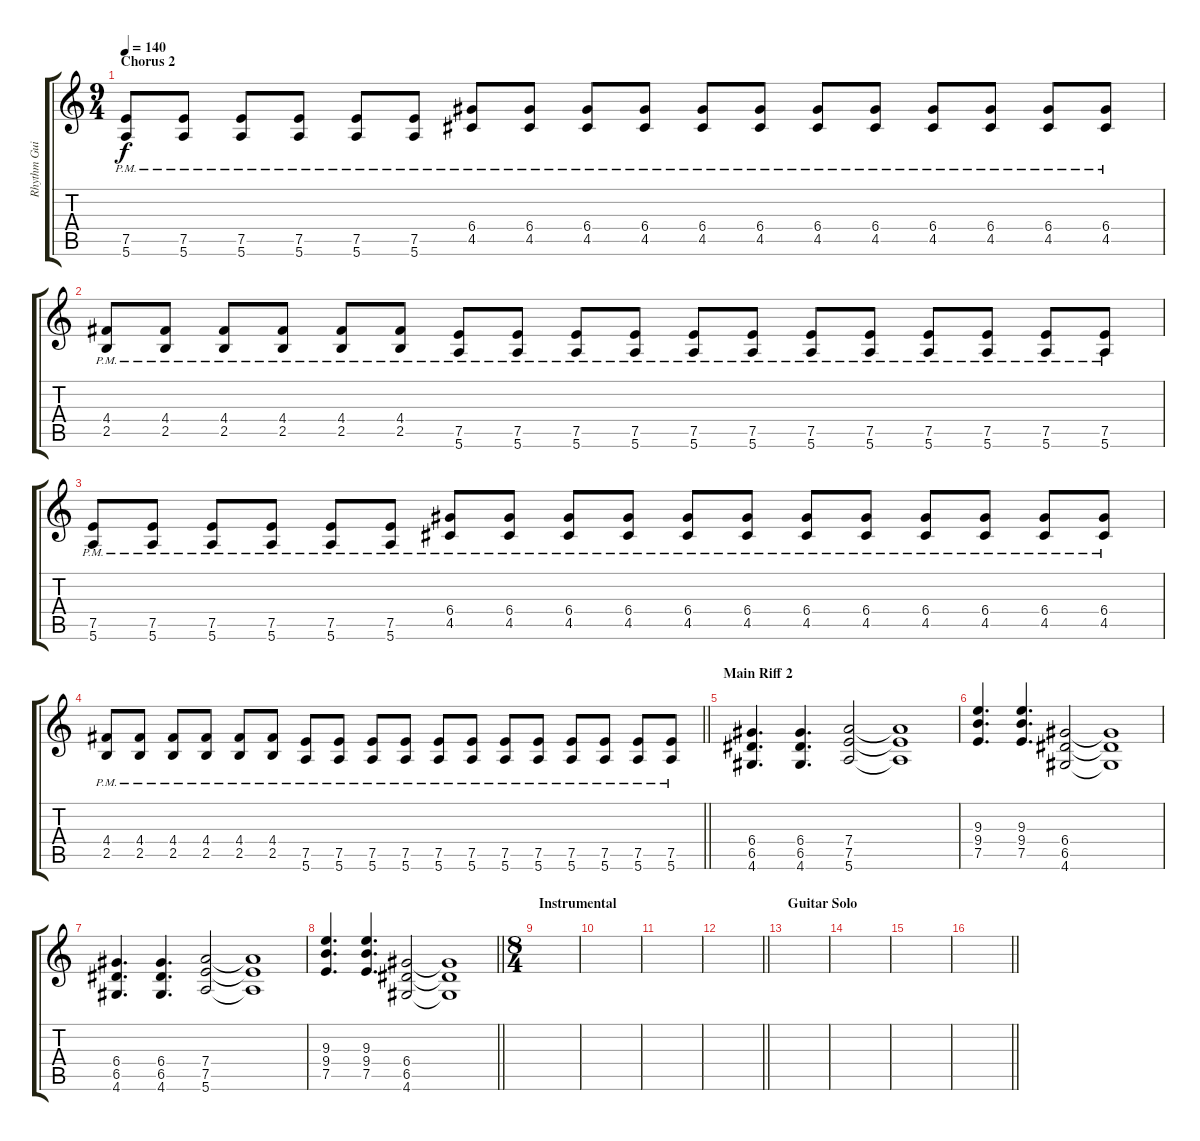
\track ("Rhythm Guitar 1" "Rhythm Gui") {instrument overdrivenguitar}
\staff {score tabs}
\tuning (E4 B3 G3 D3 A2 E2) {hide}
\ts (9 4)
\section ("" "Chorus 2")
\tempo 140
\clef g2
\ks c
(7.5{pm} 5.6{pm}).8{dy f} (7.5{pm} 5.6{pm}).8 (7.5{pm} 5.6{pm}).8 (7.5{pm} 5.6{pm}).8 (7.5{pm} 5.6{pm}).8 (7.5{pm} 5.6{pm}).8 (6.4{pm} 4.5{pm}).8 (6.4{pm} 4.5{pm}).8 (6.4{pm} 4.5{pm}).8 (6.4{pm} 4.5{pm}).8 (6.4{pm} 4.5{pm}).8 (6.4{pm} 4.5{pm}).8 (6.4{pm} 4.5{pm}).8 (6.4{pm} 4.5{pm}).8 (6.4{pm} 4.5{pm}).8 (6.4{pm} 4.5{pm}).8 (6.4{pm} 4.5{pm}).8 (6.4{pm} 4.5{pm}).8 |
(4.4{pm} 2.5{pm}).8 (4.4{pm} 2.5{pm}).8 (4.4{pm} 2.5{pm}).8 (4.4{pm} 2.5{pm}).8 (4.4{pm} 2.5{pm}).8 (4.4{pm} 2.5{pm}).8 (7.5{pm} 5.6{pm}).8 (7.5{pm} 5.6{pm}).8 (7.5{pm} 5.6{pm}).8 (7.5{pm} 5.6{pm}).8 (7.5{pm} 5.6{pm}).8 (7.5{pm} 5.6{pm}).8 (7.5{pm} 5.6{pm}).8 (7.5{pm} 5.6{pm}).8 (7.5{pm} 5.6{pm}).8 (7.5{pm} 5.6{pm}).8 (7.5{pm} 5.6{pm}).8 (7.5{pm} 5.6{pm}).8 |
(7.5{pm} 5.6{pm}).8 (7.5{pm} 5.6{pm}).8 (7.5{pm} 5.6{pm}).8 (7.5{pm} 5.6{pm}).8 (7.5{pm} 5.6{pm}).8 (7.5{pm} 5.6{pm}).8 (6.4{pm} 4.5{pm}).8 (6.4{pm} 4.5{pm}).8 (6.4{pm} 4.5{pm}).8 (6.4{pm} 4.5{pm}).8 (6.4{pm} 4.5{pm}).8 (6.4{pm} 4.5{pm}).8 (6.4{pm} 4.5{pm}).8 (6.4{pm} 4.5{pm}).8 (6.4{pm} 4.5{pm}).8 (6.4{pm} 4.5{pm}).8 (6.4{pm} 4.5{pm}).8 (6.4{pm} 4.5{pm}).8 |
\barLineRight lightlight
(4.4{pm} 2.5{pm}).8 (4.4{pm} 2.5{pm}).8 (4.4{pm} 2.5{pm}).8 (4.4{pm} 2.5{pm}).8 (4.4{pm} 2.5{pm}).8 (4.4{pm} 2.5{pm}).8 (7.5{pm} 5.6{pm}).8 (7.5{pm} 5.6{pm}).8 (7.5{pm} 5.6{pm}).8 (7.5{pm} 5.6{pm}).8 (7.5{pm} 5.6{pm}).8 (7.5{pm} 5.6{pm}).8 (7.5{pm} 5.6{pm}).8 (7.5{pm} 5.6{pm}).8 (7.5{pm} 5.6{pm}).8 (7.5{pm} 5.6{pm}).8 (7.5{pm} 5.6{pm}).8 (7.5{pm} 5.6{pm}).8 |
\section ("" "Main Riff 2")
(6.4 6.5 4.6).4{d volume 11} (6.4 6.5 4.6).4{d} (7.4 7.5 5.6).2 (7.4{t} 7.5{t} 5.6{t}).1 |
(9.3 9.4 7.5).4{d} (9.3 9.4 7.5).4{d} (6.4 6.5 4.6).2 (6.4{t} 6.5{t} 4.6{t}).1 |
(6.4 6.5 4.6).4{d} (6.4 6.5 4.6).4{d} (7.4 7.5 5.6).2 (7.4{t} 7.5{t} 5.6{t}).1 |
\barLineRight lightlight
(9.3 9.4 7.5).4{d} (9.3 9.4 7.5).4{d} (6.4 6.5 4.6).2 (6.4{t} 6.5{t} 4.6{t}).1 |
\ts (8 4)
\section ("" "Instrumental")
|
|
|
\barLineRight lightlight
|
\section ("" "Guitar Solo")
|
|
|
\barLineRight lightlight
